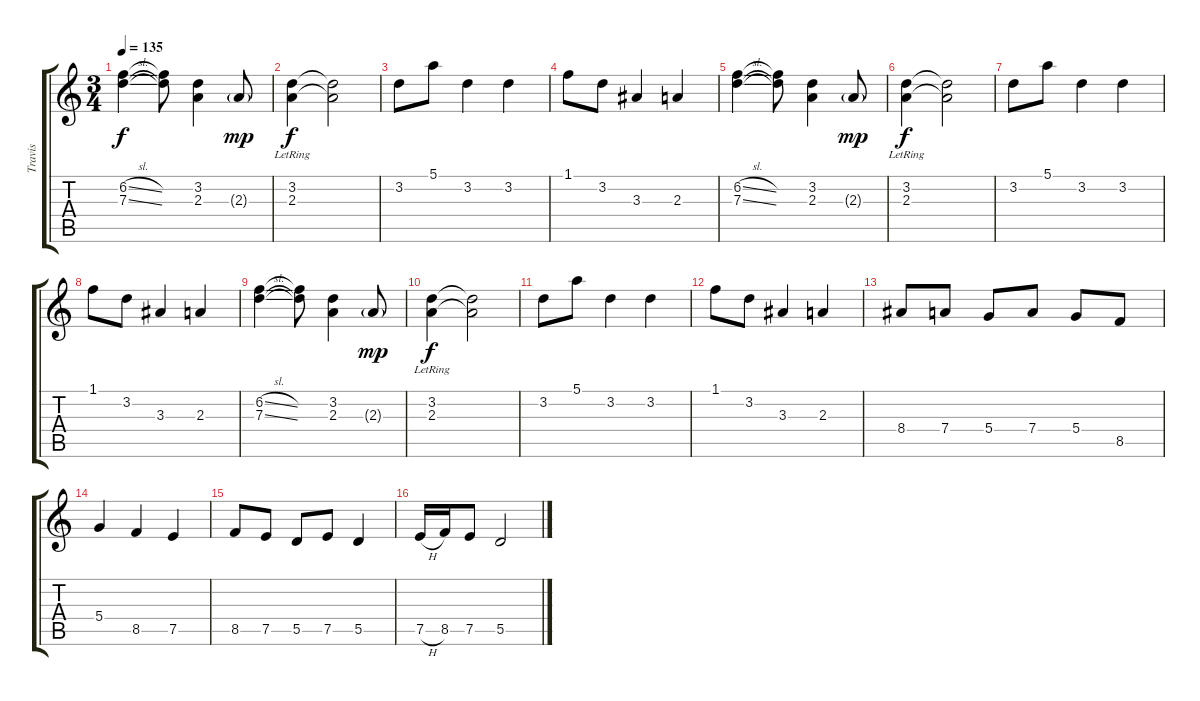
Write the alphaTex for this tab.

\track ("Travis" "Travis") {instrument acousticguitarsteel}
\staff {score tabs}
\tuning (E4 B3 G3 D3 A2 E2) {hide}
\ts (3 4)
\tempo 135
\clef g2
\ks c
(6.2{sl} 7.3{sl}).4{dy f} (6.2{t} 7.3{t}).8 (3.2 2.3).4 2.3{g}.8{dy mp} |
(3.2{lr} 2.3{lr}).4{dy f} (3.2{t} 2.3{t}).2 |
3.2.8 5.1.8 3.2.4 3.2.4 |
1.1.8 3.2.8 3.3.4 2.3.4 |
(6.2{sl} 7.3{sl}).4 (6.2{t} 7.3{t}).8 (3.2 2.3).4 2.3{g}.8{dy mp} |
(3.2{lr} 2.3{lr}).4{dy f} (3.2{t} 2.3{t}).2 |
3.2.8 5.1.8 3.2.4 3.2.4 |
1.1.8 3.2.8 3.3.4 2.3.4 |
(6.2{sl} 7.3{sl}).4 (6.2{t} 7.3{t}).8 (3.2 2.3).4 2.3{g}.8{dy mp} |
(3.2{lr} 2.3{lr}).4{dy f} (3.2{t} 2.3{t}).2 |
3.2.8 5.1.8 3.2.4 3.2.4 |
1.1.8 3.2.8 3.3.4 2.3.4 |
8.4.8 7.4.8 5.4.8 7.4.8 5.4.8 8.5.8 |
5.4.4 8.5.4 7.5.4 |
8.5.8 7.5.8 5.5.8 7.5.8 5.5.4 |
7.5{h}.16 8.5.16 7.5.8 5.5.2
